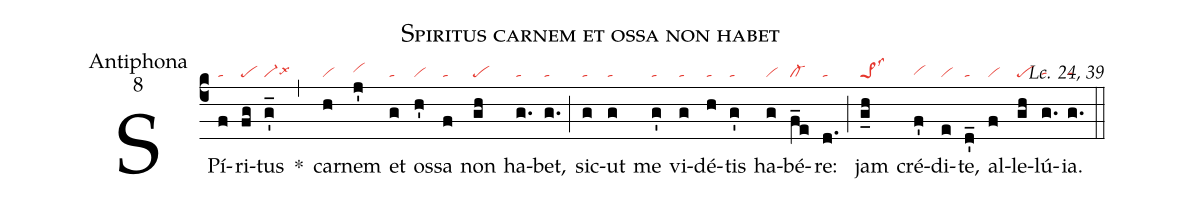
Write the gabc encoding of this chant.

name: Spiritus carnem et ossa non habet;
office-part: Antiphona;
mode: 8;
commentary: Lc. 24, 39;
nabc-lines: 1;
%%
(c4)
SPí(f|ta)ri(fg|pe)tus(g'_|vi-lsx6) *(,)
car(h|vi)nem(j'|vihh) et(g|ta) os(h'|vi)sa(f|ta) non(gh|pe) ha(g.|ta)bet,(g.|ta) (;)
sic(g|ta)ut(g|ta) me(g'|ta) vi(g|ta)dé(h|ta)tis(g'|ta) ha(g|vi)bé(f_e|cl-)re:(d.|ta) (;)
jam(g_h|pe>1lss3) cré(f'|vihg)di(e|vi)te,(d'_|ta) al(f|vi)le(gh|pe)lú(g.|tahg)ia.(g.|tahg) (::)
